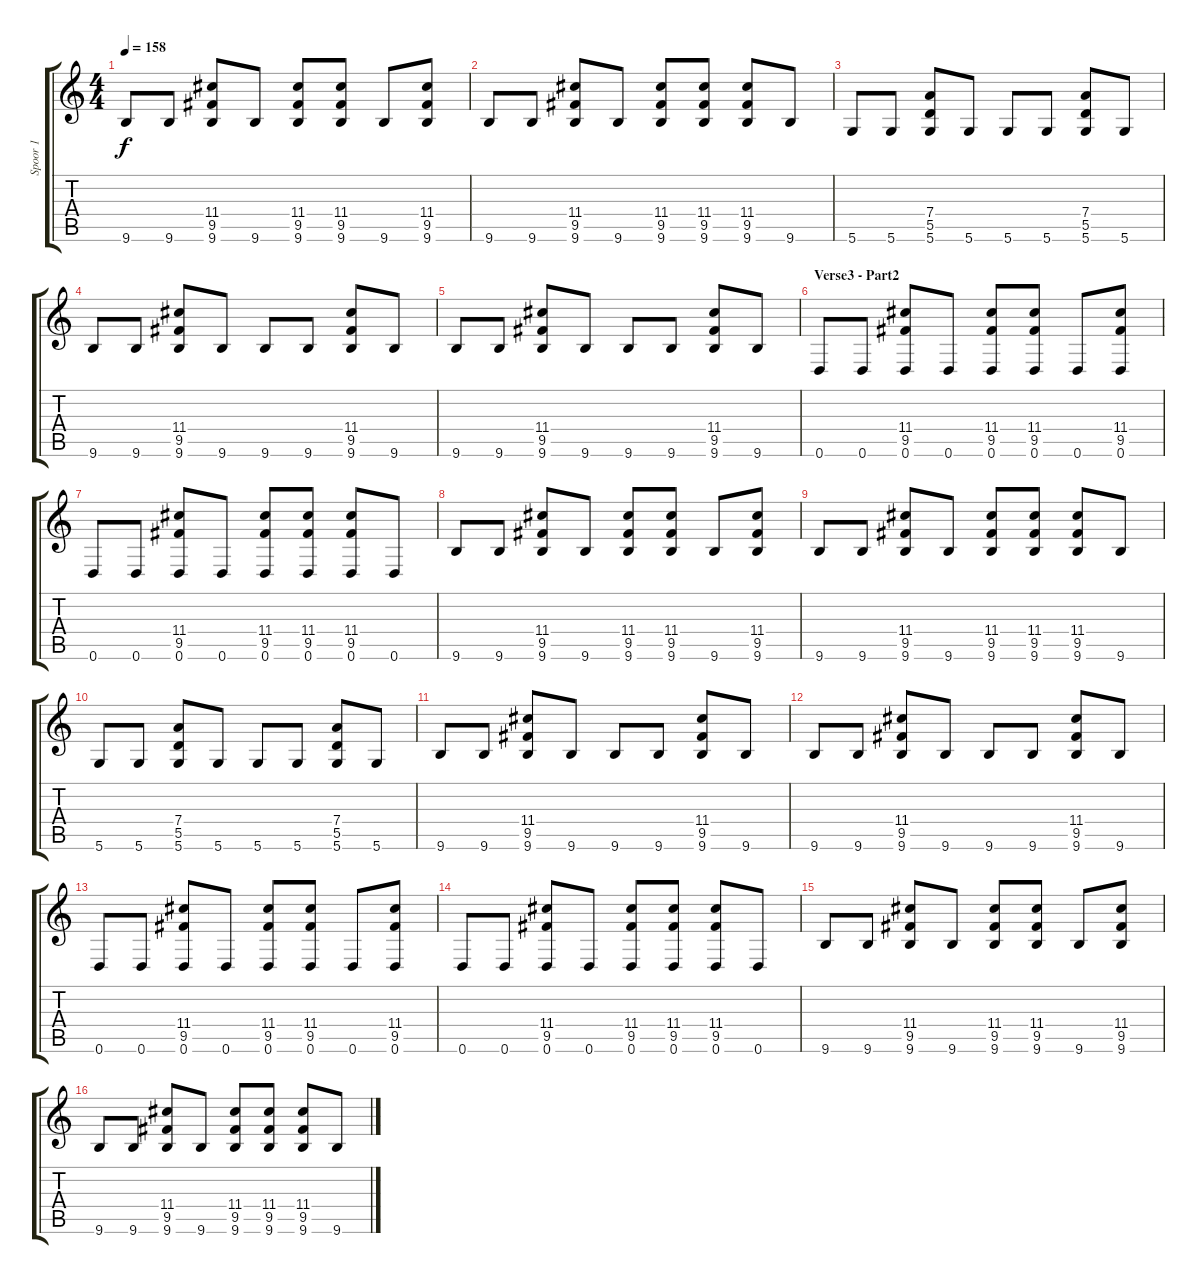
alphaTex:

\track ("Spoor 1" "Spoor 1") {instrument acousticguitarsteel}
\staff {score tabs}
\tuning (E4 B3 G3 D3 A2 D2) {hide}
\ts (4 4)
\tempo 158
\clef g2
\ks c
9.6.8{dy f} 9.6.8 (11.4 9.5 9.6).8 9.6.8 (11.4 9.5 9.6).8 (11.4 9.5 9.6).8 9.6.8 (11.4 9.5 9.6).8 |
9.6.8 9.6.8 (11.4 9.5 9.6).8 9.6.8 (11.4 9.5 9.6).8 (11.4 9.5 9.6).8 (11.4 9.5 9.6).8 9.6.8 |
5.6.8 5.6.8 (7.4 5.5 5.6).8 5.6.8 5.6.8 5.6.8 (7.4 5.5 5.6).8 5.6.8 |
9.6.8 9.6.8 (11.4 9.5 9.6).8 9.6.8 9.6.8 9.6.8 (11.4 9.5 9.6).8 9.6.8 |
9.6.8 9.6.8 (11.4 9.5 9.6).8 9.6.8 9.6.8 9.6.8 (11.4 9.5 9.6).8 9.6.8 |
\section ("" "Verse3 - Part2")
0.6.8 0.6.8 (11.4 9.5 0.6).8 0.6.8 (11.4 9.5 0.6).8 (11.4 9.5 0.6).8 0.6.8 (11.4 9.5 0.6).8 |
0.6.8 0.6.8 (11.4 9.5 0.6).8 0.6.8 (11.4 9.5 0.6).8 (11.4 9.5 0.6).8 (11.4 9.5 0.6).8 0.6.8 |
9.6.8 9.6.8 (11.4 9.5 9.6).8 9.6.8 (11.4 9.5 9.6).8 (11.4 9.5 9.6).8 9.6.8 (11.4 9.5 9.6).8 |
9.6.8 9.6.8 (11.4 9.5 9.6).8 9.6.8 (11.4 9.5 9.6).8 (11.4 9.5 9.6).8 (11.4 9.5 9.6).8 9.6.8 |
5.6.8 5.6.8 (7.4 5.5 5.6).8 5.6.8 5.6.8 5.6.8 (7.4 5.5 5.6).8 5.6.8 |
9.6.8 9.6.8 (11.4 9.5 9.6).8 9.6.8 9.6.8 9.6.8 (11.4 9.5 9.6).8 9.6.8 |
9.6.8 9.6.8 (11.4 9.5 9.6).8 9.6.8 9.6.8 9.6.8 (11.4 9.5 9.6).8 9.6.8 |
0.6.8 0.6.8 (11.4 9.5 0.6).8 0.6.8 (11.4 9.5 0.6).8 (11.4 9.5 0.6).8 0.6.8 (11.4 9.5 0.6).8 |
0.6.8 0.6.8 (11.4 9.5 0.6).8 0.6.8 (11.4 9.5 0.6).8 (11.4 9.5 0.6).8 (11.4 9.5 0.6).8 0.6.8 |
9.6.8 9.6.8 (11.4 9.5 9.6).8 9.6.8 (11.4 9.5 9.6).8 (11.4 9.5 9.6).8 9.6.8 (11.4 9.5 9.6).8 |
9.6.8 9.6.8 (11.4 9.5 9.6).8 9.6.8 (11.4 9.5 9.6).8 (11.4 9.5 9.6).8 (11.4 9.5 9.6).8 9.6.8
